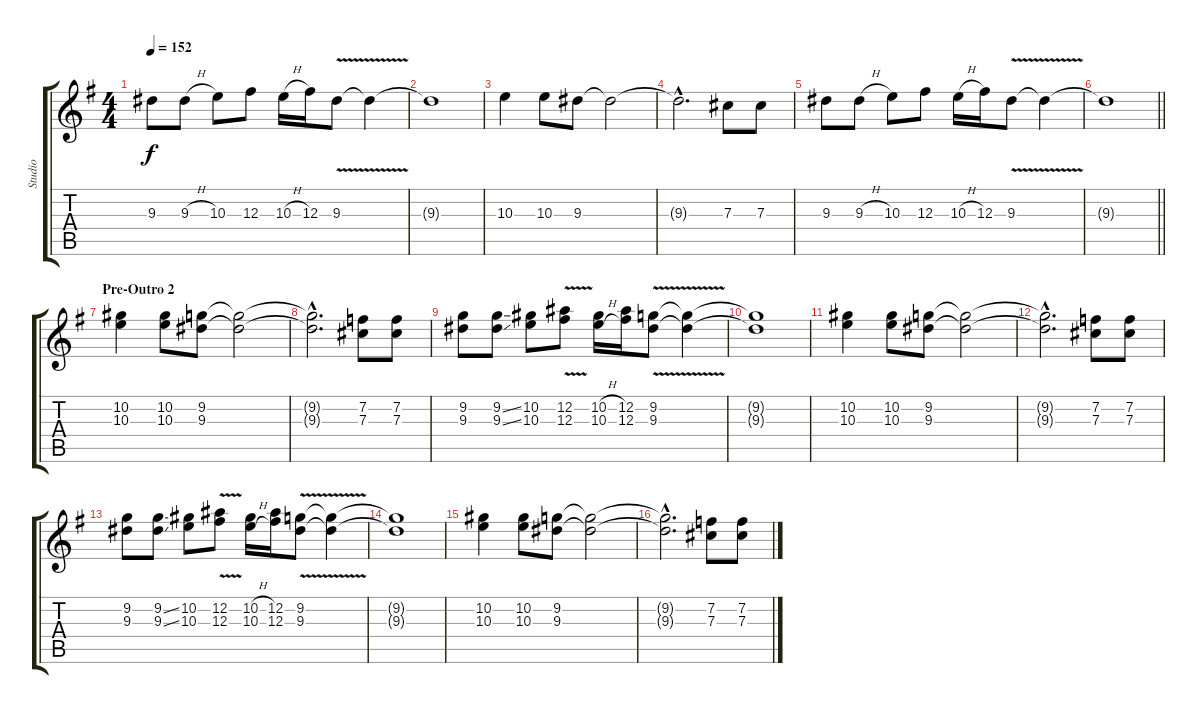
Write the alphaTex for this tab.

\track ("Studio" "Studio") {instrument distortionguitar}
\staff {score tabs}
\tuning (Eb4 Bb3 Gb3 Db3 Ab2 Eb2) {hide}
\ts (4 4)
\tempo 152
\clef g2
\ks g
9.3.8{dy f} 9.3{h}.8 10.3.8 12.3.8 10.3{h}.16 12.3.16 9.3{v}.8 9.3{t}.4 |
9.3{t}.1 |
10.3.4 10.3.8 9.3.8 9.3{t}.2 |
9.3{hac t}.2{d} 7.3.8 7.3.8 |
9.3.8 9.3{h}.8 10.3.8 12.3.8 10.3{h}.16 12.3.16 9.3{v}.8 9.3{t}.4 |
\barLineRight lightlight
9.3{t}.1 |
\section ("" "Pre-Outro 2")
(10.2 10.3).4 (10.2 10.3).8 (9.2 9.3).8 (9.2{t} 9.3{t}).2 |
(9.2{hac t} 9.3{hac t}).2{d} (7.2 7.3).8 (7.2 7.3).8 |
(9.2 9.3).8 (9.2{ss} 9.3{ss}).8 (10.2 10.3).8 (12.2{v} 12.3{v}).8 (10.2{h} 10.3{h}).16 (12.2 12.3).16 (9.2{v} 9.3{v}).8 (9.2{t} 9.3{t}).4 |
(9.2{t} 9.3{t}).1 |
(10.2 10.3).4 (10.2 10.3).8 (9.2 9.3).8 (9.2{t} 9.3{t}).2 |
(9.2{hac t} 9.3{hac t}).2{d} (7.2 7.3).8 (7.2 7.3).8 |
(9.2 9.3).8 (9.2{ss} 9.3{ss}).8 (10.2 10.3).8 (12.2{v} 12.3{v}).8 (10.2{h} 10.3{h}).16 (12.2 12.3).16 (9.2{v} 9.3{v}).8 (9.2{t} 9.3{t}).4 |
(9.2{t} 9.3{t}).1 |
(10.2 10.3).4 (10.2 10.3).8 (9.2 9.3).8 (9.2{t} 9.3{t}).2 |
(9.2{hac t} 9.3{hac t}).2{d} (7.2 7.3).8 (7.2 7.3).8
